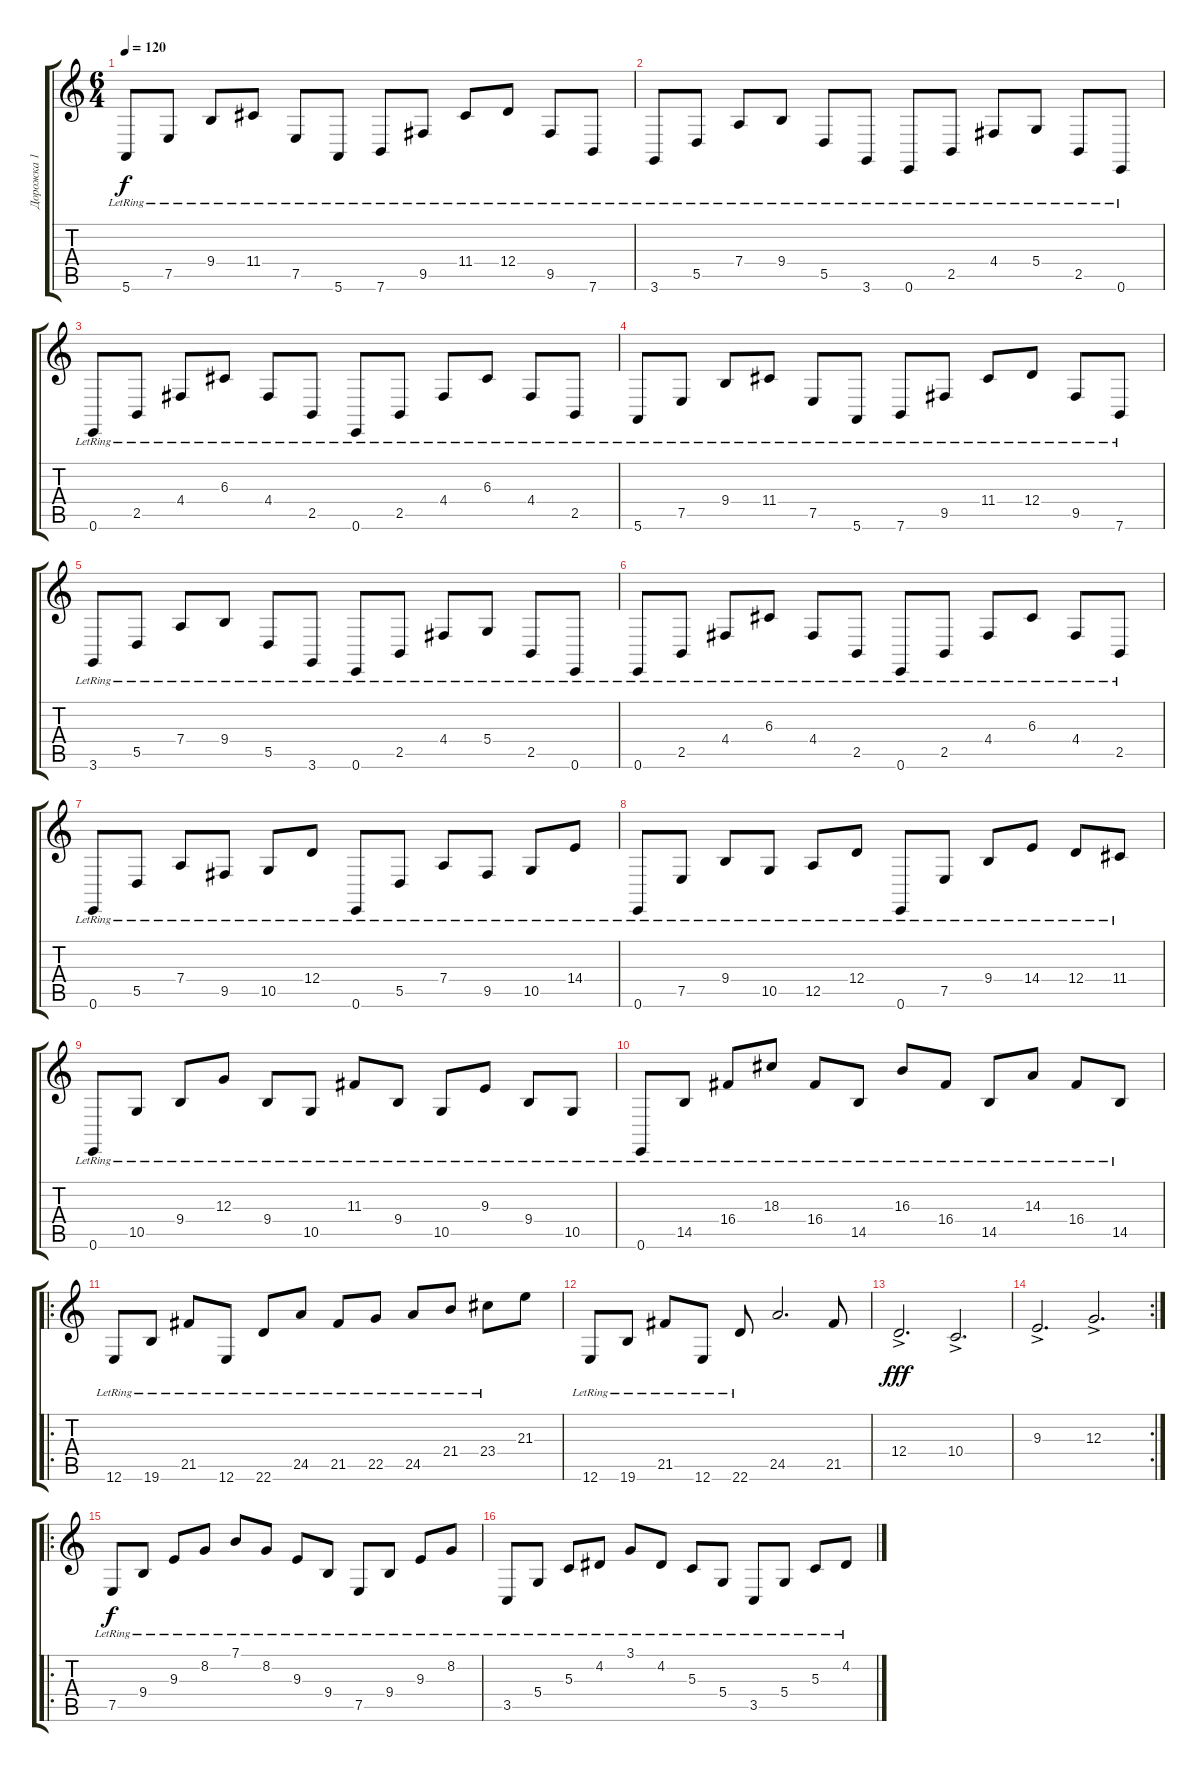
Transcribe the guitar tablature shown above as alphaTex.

\track ("Дорожка 1" "Дорожка 1") {instrument acousticgrandpiano}
\staff {score tabs}
\tuning (E4 B3 G3 D3 A2 E2) {hide}
\ts (6 4)
\tempo 120
\clef g2
\ks c
5.6{lr}.8{dy f instrument acousticgrandpiano} 7.5{lr}.8 9.4{lr}.8 11.4{lr}.8 7.5{lr}.8 5.6{lr}.8 7.6{lr}.8 9.5{lr}.8 11.4{lr}.8 12.4{lr}.8 9.5{lr}.8 7.6{lr}.8 |
3.6{lr}.8 5.5{lr}.8 7.4{lr}.8 9.4{lr}.8 5.5{lr}.8 3.6{lr}.8 0.6{lr}.8 2.5{lr}.8 4.4{lr}.8 5.4{lr}.8 2.5{lr}.8 0.6{lr}.8 |
0.6{lr}.8 2.5{lr}.8 4.4{lr}.8 6.3{lr}.8 4.4{lr}.8 2.5{lr}.8 0.6{lr}.8 2.5{lr}.8 4.4{lr}.8 6.3{lr}.8 4.4{lr}.8 2.5{lr}.8 |
5.6{lr}.8 7.5{lr}.8 9.4{lr}.8 11.4{lr}.8 7.5{lr}.8 5.6{lr}.8 7.6{lr}.8 9.5{lr}.8 11.4{lr}.8 12.4{lr}.8 9.5{lr}.8 7.6{lr}.8 |
3.6{lr}.8 5.5{lr}.8 7.4{lr}.8 9.4{lr}.8 5.5{lr}.8 3.6{lr}.8 0.6{lr}.8 2.5{lr}.8 4.4{lr}.8 5.4{lr}.8 2.5{lr}.8 0.6{lr}.8 |
0.6{lr}.8 2.5{lr}.8 4.4{lr}.8 6.3{lr}.8 4.4{lr}.8 2.5{lr}.8 0.6{lr}.8 2.5{lr}.8 4.4{lr}.8 6.3{lr}.8 4.4{lr}.8 2.5{lr}.8 |
0.6{lr}.8 5.5{lr}.8 7.4{lr}.8 9.5{lr}.8 10.5{lr}.8 12.4{lr}.8 0.6{lr}.8 5.5{lr}.8 7.4{lr}.8 9.5{lr}.8 10.5{lr}.8 14.4{lr}.8 |
0.6{lr}.8 7.5{lr}.8 9.4{lr}.8 10.5{lr}.8 12.5{lr}.8 12.4{lr}.8 0.6{lr}.8 7.5{lr}.8 9.4{lr}.8 14.4{lr}.8 12.4{lr}.8 11.4{lr}.8 |
0.6{lr}.8 10.5{lr}.8 9.4{lr}.8 12.3{lr}.8 9.4{lr}.8 10.5{lr}.8 11.3{lr}.8 9.4{lr}.8 10.5{lr}.8 9.3{lr}.8 9.4{lr}.8 10.5{lr}.8 |
0.6{lr}.8 14.5{lr}.8 16.4{lr}.8 18.3{lr}.8 16.4{lr}.8 14.5{lr}.8 16.3{lr}.8 16.4{lr}.8 14.5{lr}.8 14.3{lr}.8 16.4{lr}.8 14.5{lr}.8 |
\ro
12.6{lr}.8 19.6{lr}.8 21.5{lr}.8 12.6{lr}.8 22.6{lr}.8 24.5{lr}.8 21.5{lr}.8 22.5{lr}.8 24.5{lr}.8 21.4{lr}.8 23.4{lr}.8 21.3.8 |
12.6{lr}.8 19.6{lr}.8 21.5{lr}.8 12.6{lr}.8 22.6{lr}.8 24.5.2{d} 21.5.8 |
12.4{ac}.2{d dy fff} 10.4{ac}.2{d} |
\rc 2
9.3{ac}.2{d} 12.3{ac}.2{d} |
\ro
7.5{lr}.8{dy f} 9.4{lr}.8 9.3{lr}.8 8.2{lr}.8 7.1{lr}.8 8.2{lr}.8 9.3{lr}.8 9.4{lr}.8 7.5{lr}.8 9.4{lr}.8 9.3{lr}.8 8.2{lr}.8 |
3.5{lr}.8 5.4{lr}.8 5.3{lr}.8 4.2{lr}.8 3.1{lr}.8 4.2{lr}.8 5.3{lr}.8 5.4{lr}.8 3.5{lr}.8 5.4{lr}.8 5.3{lr}.8 4.2{lr}.8
